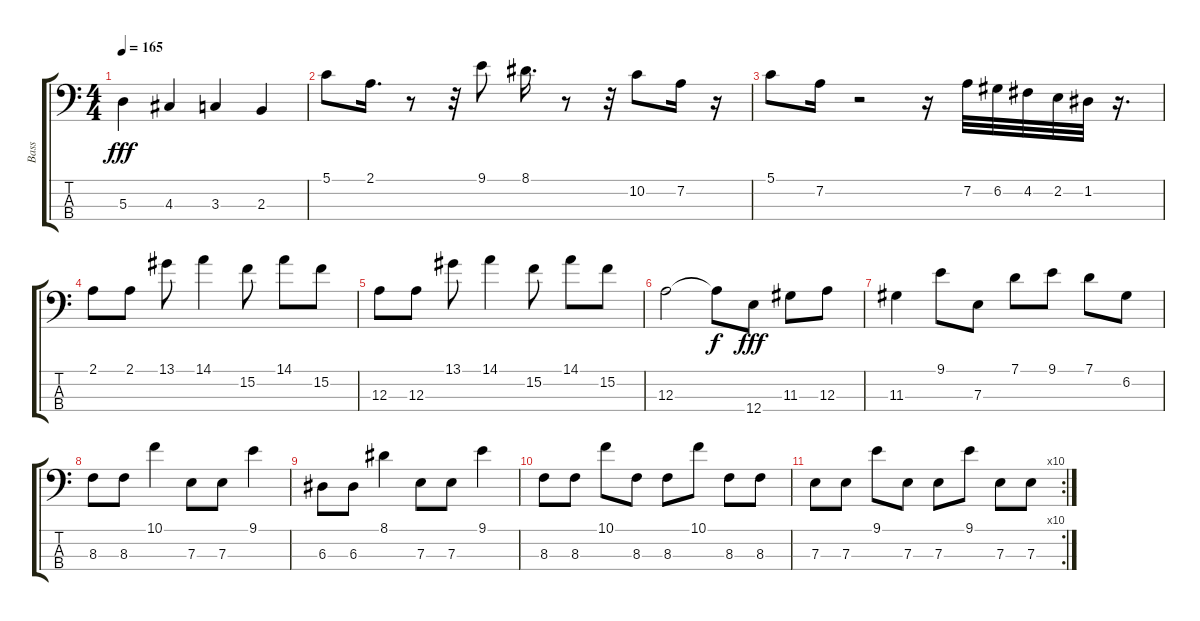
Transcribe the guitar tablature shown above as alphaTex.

\track ("Bass" "Bass") {instrument electricbassfinger}
\staff {score tabs}
\tuning (G2 D2 A1 E1) {hide}
\ts (4 4)
\tempo 165
\clef f4
\ks c
5.3.4{dy fff} 4.3.4 3.3.4 2.3.4 |
5.1.8 2.1.16{d} r.8 r.32 9.1.8 8.1.16{d} r.8 r.32 10.2.8 7.2.16 r.16 |
5.1.8 7.2.16 r.2 r.16 7.2.32 6.2.32 4.2.32 2.2.32 1.2.32 r.16{d} |
2.1.8 2.1.8 13.1.8 14.1.4 15.2.8 14.1.8 15.2.8 |
12.3.8 12.3.8 13.1.8 14.1.4 15.2.8 14.1.8 15.2.8 |
12.3.2 12.3{t}.8{dy f} 12.4.8{dy fff} 11.3.8 12.3.8 |
11.3.4 9.1.8 7.3.8 7.1.8 9.1.8 7.1.8 6.2.8 |
8.3.8 8.3.8 10.1.4 7.3.8 7.3.8 9.1.4 |
6.3.8 6.3.8 8.1.4 7.3.8 7.3.8 9.1.4 |
8.3.8 8.3.8 10.1.8 8.3.8 8.3.8 10.1.8 8.3.8 8.3.8 |
\rc 10
7.3.8 7.3.8 9.1.8 7.3.8 7.3.8 9.1.8 7.3.8 7.3.8
